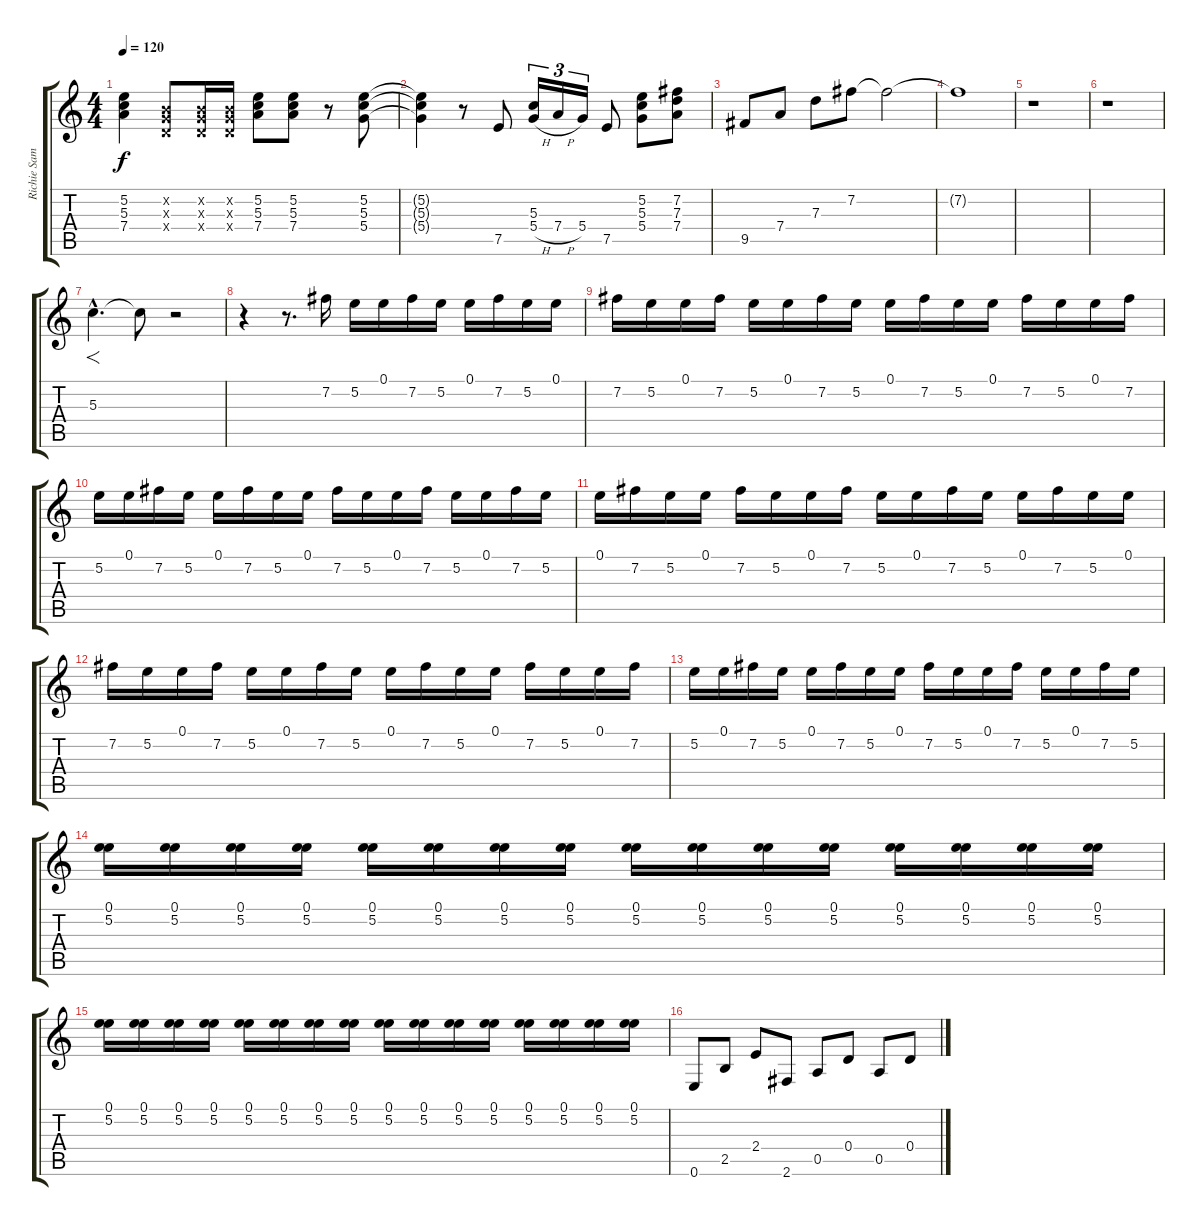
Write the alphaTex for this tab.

\track ("Richie Sambora Rythm" "Richie Sam") {instrument acousticguitarsteel}
\staff {score tabs}
\tuning (E4 B3 G3 D3 A2 E2) {hide}
\ts (4 4)
\tempo 120
\clef g2
\ks c
(5.2{t} 5.3{t} 7.4{t}).4{dy f} (0.2{x} 0.3{x} 0.4{x}).8 (0.2{x} 0.3{x} 0.4{x}).16 (0.2{x} 0.3{x} 0.4{x}).16 (5.2 5.3 7.4).8 (5.2 5.3 7.4).8 r.8 (5.2 5.3 5.4).8 |
(5.2{t} 5.3{t} 5.4{t}).4 r.8 7.5.8 (5.3 5.4{h}).16{tu (3 2)} 7.4{h}.16{tu (3 2)} 5.4.16{tu (3 2)} 7.5.8 (5.2 5.3 5.4).8 (7.2 7.3 7.4).8 |
9.5.8 7.4.8 7.3.8 7.2.8 7.2{t}.2 |
7.2{t}.1 |
r.1 |
r.1 |
5.3{hac}.4{f d} 5.3{t}.8 r.2 |
r.4 r.8{d} 7.2.16{volume 2} 5.2.16 0.1.16 7.2.16 5.2.16 0.1.16 7.2.16 5.2.16 0.1.16 |
7.2.16{volume 4} 5.2.16 0.1.16 7.2.16 5.2.16 0.1.16 7.2.16 5.2.16 0.1.16 7.2.16 5.2.16 0.1.16 7.2.16 5.2.16 0.1.16 7.2.16 |
5.2.16{volume 6} 0.1.16 7.2.16 5.2.16 0.1.16 7.2.16 5.2.16 0.1.16 7.2.16 5.2.16 0.1.16 7.2.16 5.2.16 0.1.16 7.2.16 5.2.16 |
0.1.16{volume 7} 7.2.16 5.2.16 0.1.16 7.2.16 5.2.16 0.1.16 7.2.16 5.2.16 0.1.16 7.2.16 5.2.16 0.1.16 7.2.16 5.2.16 0.1.16 |
7.2.16{volume 8} 5.2.16 0.1.16 7.2.16 5.2.16 0.1.16 7.2.16 5.2.16 0.1.16 7.2.16 5.2.16 0.1.16 7.2.16 5.2.16 0.1.16 7.2.16 |
5.2.16{volume 8} 0.1.16 7.2.16 5.2.16 0.1.16 7.2.16 5.2.16 0.1.16 7.2.16 5.2.16 0.1.16 7.2.16 5.2.16 0.1.16 7.2.16 5.2.16 |
(0.1 5.2).16{volume 9} (0.1 5.2).16 (0.1 5.2).16 (0.1 5.2).16 (0.1 5.2).16 (0.1 5.2).16 (0.1 5.2).16 (0.1 5.2).16 (0.1 5.2).16 (0.1 5.2).16 (0.1 5.2).16 (0.1 5.2).16 (0.1 5.2).16 (0.1 5.2).16 (0.1 5.2).16 (0.1 5.2).16 |
(0.1 5.2).16 (0.1 5.2).16 (0.1 5.2).16 (0.1 5.2).16 (0.1 5.2).16 (0.1 5.2).16 (0.1 5.2).16 (0.1 5.2).16 (0.1 5.2).16 (0.1 5.2).16 (0.1 5.2).16 (0.1 5.2).16 (0.1 5.2).16 (0.1 5.2).16 (0.1 5.2).16 (0.1 5.2).16{volume 11} |
0.6.8 2.5.8 2.4.8 2.6.8 0.5.8 0.4.8 0.5.8 0.4.8
